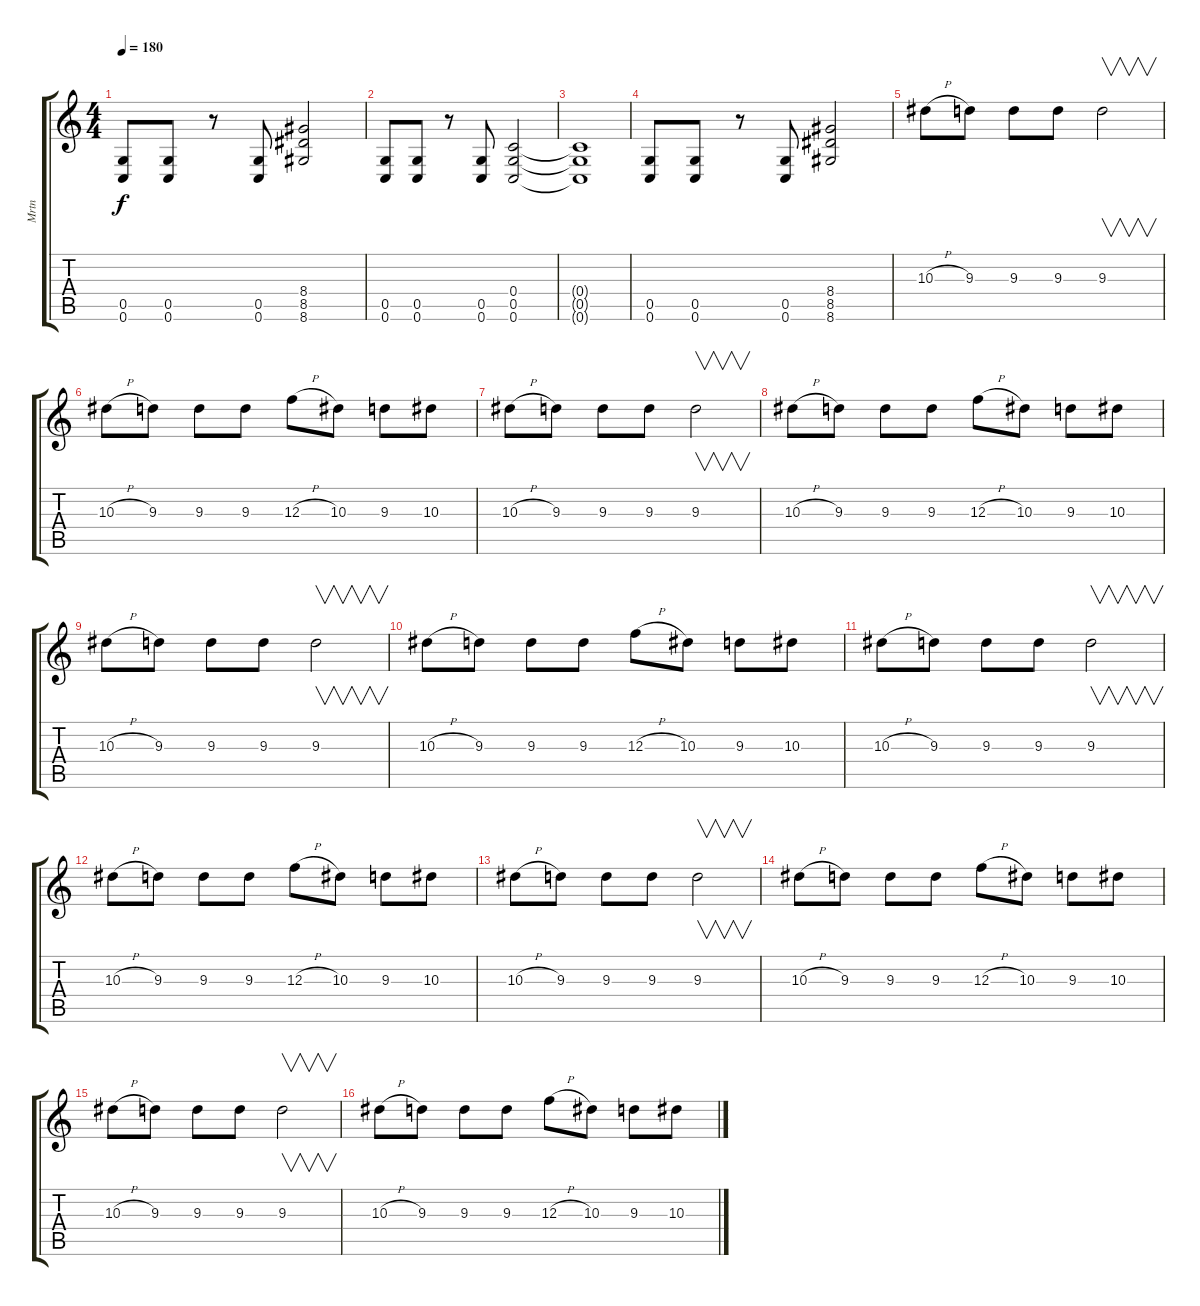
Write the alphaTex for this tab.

\track ("Mrtn" "Mrtn") {instrument distortionguitar}
\staff {score tabs}
\tuning (D4 A3 F3 C3 G2 C2) {hide}
\ts (4 4)
\tempo 180
\clef g2
\ks c
(0.5 0.6).8{dy f} (0.5 0.6).8 r.8 (0.5 0.6).8 (8.4 8.5 8.6).2 |
(0.5 0.6).8 (0.5 0.6).8 r.8 (0.5 0.6).8 (0.4 0.5 0.6).2 |
(0.4{t} 0.5{t} 0.6{t}).1 |
(0.5 0.6).8 (0.5 0.6).8 r.8 (0.5 0.6).8 (8.4 8.5 8.6).2 |
10.3{h}.8 9.3.8 9.3.8 9.3.8 9.3.2{v} |
10.3{h}.8 9.3.8 9.3.8 9.3.8 12.3{h}.8 10.3.8 9.3.8 10.3.8 |
10.3{h}.8 9.3.8 9.3.8 9.3.8 9.3.2{v} |
10.3{h}.8 9.3.8 9.3.8 9.3.8 12.3{h}.8 10.3.8 9.3.8 10.3.8 |
10.3{h}.8 9.3.8 9.3.8 9.3.8 9.3.2{v} |
10.3{h}.8 9.3.8 9.3.8 9.3.8 12.3{h}.8 10.3.8 9.3.8 10.3.8 |
10.3{h}.8 9.3.8 9.3.8 9.3.8 9.3.2{v} |
10.3{h}.8 9.3.8 9.3.8 9.3.8 12.3{h}.8 10.3.8 9.3.8 10.3.8 |
10.3{h}.8 9.3.8 9.3.8 9.3.8 9.3.2{v} |
10.3{h}.8 9.3.8 9.3.8 9.3.8 12.3{h}.8 10.3.8 9.3.8 10.3.8 |
10.3{h}.8 9.3.8 9.3.8 9.3.8 9.3.2{v} |
10.3{h}.8 9.3.8 9.3.8 9.3.8 12.3{h}.8 10.3.8 9.3.8 10.3.8
